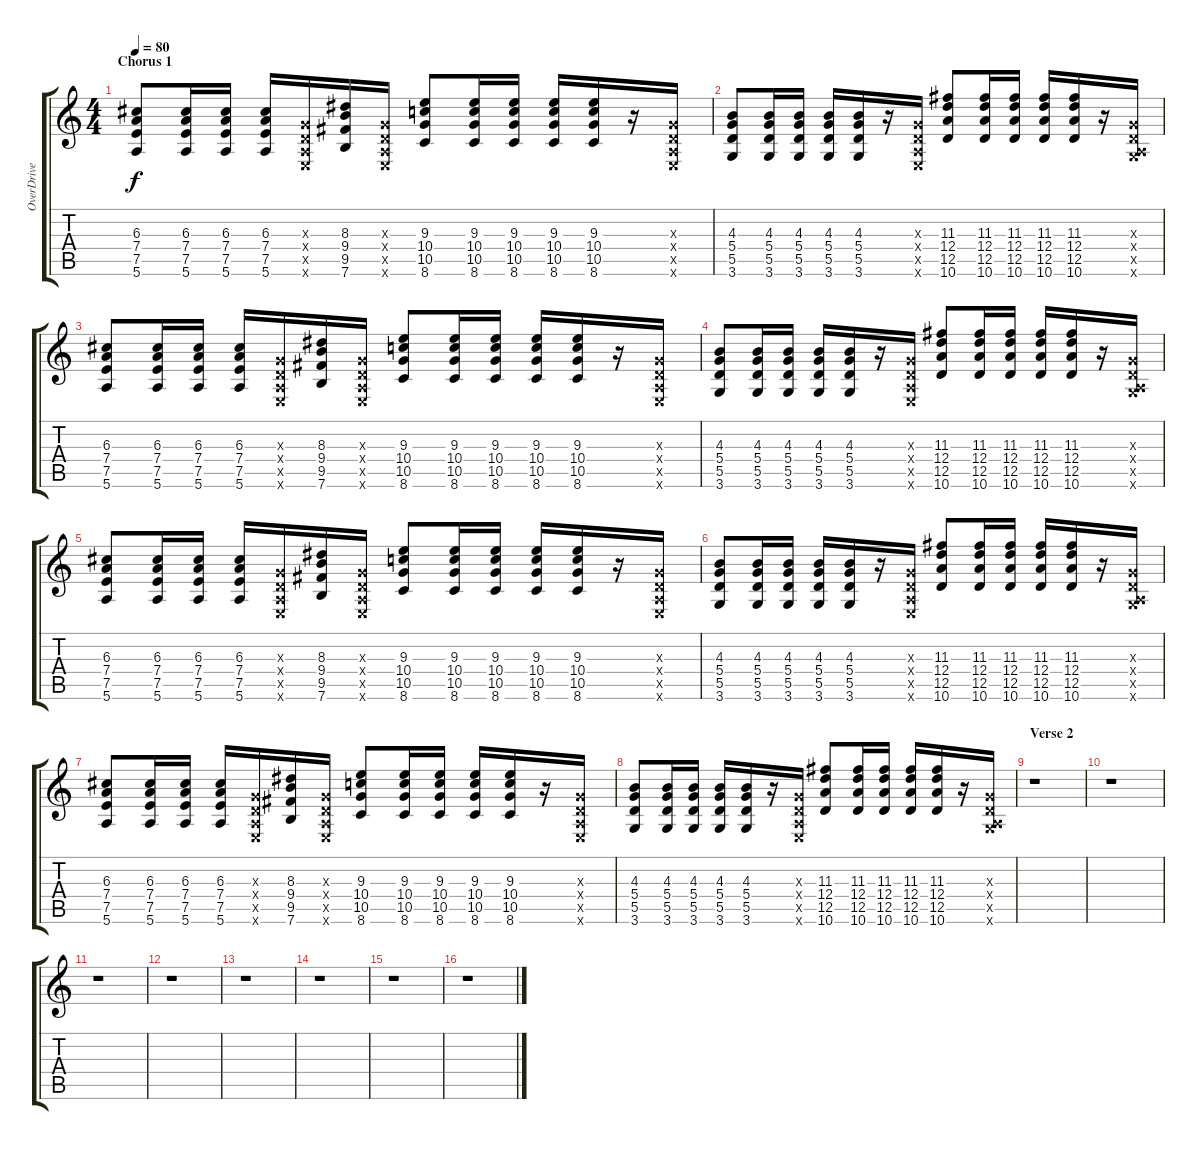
\track ("OverDrive Guitar" "OverDrive ") {instrument overdrivenguitar}
\staff {score tabs}
\tuning (E4 B3 G3 D3 A2 E2) {hide}
\ts (4 4)
\section ("" "Chorus 1")
\tempo 80
\clef g2
\ks c
(6.3 7.4 7.5 5.6).8{dy f} (6.3 7.4 7.5 5.6).16 (6.3 7.4 7.5 5.6).16 (6.3 7.4 7.5 5.6).16 (0.3{x} 0.4{x} 0.5{x} 0.6{x}).16 (8.3 9.4 9.5 7.6).16 (0.3{x} 0.4{x} 0.5{x} 0.6{x}).16 (9.3 10.4 10.5 8.6).8 (9.3 10.4 10.5 8.6).16 (9.3 10.4 10.5 8.6).16 (9.3 10.4 10.5 8.6).16 (9.3 10.4 10.5 8.6).16 r.16 (0.3{x} 0.4{x} 0.5{x} 0.6{x}).16 |
(4.3 5.4 5.5 3.6).8 (4.3 5.4 5.5 3.6).16 (4.3 5.4 5.5 3.6).16 (4.3 5.4 5.5 3.6).16 (4.3 5.4 5.5 3.6).16 r.16 (0.3{x} 0.4{x} 0.5{x} 0.6{x}).16 (11.3 12.4 12.5 10.6).8 (11.3 12.4 12.5 10.6).16 (11.3 12.4 12.5 10.6).16 (11.3 12.4 12.5 10.6).16 (11.3 12.4 12.5 10.6).16 r.16 (0.3{x} 0.4{x} 0.5{x} 3.6{x}).16 |
(6.3 7.4 7.5 5.6).8 (6.3 7.4 7.5 5.6).16 (6.3 7.4 7.5 5.6).16 (6.3 7.4 7.5 5.6).16 (0.3{x} 0.4{x} 0.5{x} 0.6{x}).16 (8.3 9.4 9.5 7.6).16 (0.3{x} 0.4{x} 0.5{x} 0.6{x}).16 (9.3 10.4 10.5 8.6).8 (9.3 10.4 10.5 8.6).16 (9.3 10.4 10.5 8.6).16 (9.3 10.4 10.5 8.6).16 (9.3 10.4 10.5 8.6).16 r.16 (0.3{x} 0.4{x} 0.5{x} 0.6{x}).16 |
(4.3 5.4 5.5 3.6).8 (4.3 5.4 5.5 3.6).16 (4.3 5.4 5.5 3.6).16 (4.3 5.4 5.5 3.6).16 (4.3 5.4 5.5 3.6).16 r.16 (0.3{x} 0.4{x} 0.5{x} 0.6{x}).16 (11.3 12.4 12.5 10.6).8 (11.3 12.4 12.5 10.6).16 (11.3 12.4 12.5 10.6).16 (11.3 12.4 12.5 10.6).16 (11.3 12.4 12.5 10.6).16 r.16 (0.3{x} 0.4{x} 0.5{x} 3.6{x}).16 |
(6.3 7.4 7.5 5.6).8{volume 15 balance 8} (6.3 7.4 7.5 5.6).16 (6.3 7.4 7.5 5.6).16 (6.3 7.4 7.5 5.6).16 (0.3{x} 0.4{x} 0.5{x} 0.6{x}).16 (8.3 9.4 9.5 7.6).16 (0.3{x} 0.4{x} 0.5{x} 0.6{x}).16 (9.3 10.4 10.5 8.6).8 (9.3 10.4 10.5 8.6).16 (9.3 10.4 10.5 8.6).16 (9.3 10.4 10.5 8.6).16 (9.3 10.4 10.5 8.6).16 r.16 (0.3{x} 0.4{x} 0.5{x} 0.6{x}).16 |
(4.3 5.4 5.5 3.6).8 (4.3 5.4 5.5 3.6).16 (4.3 5.4 5.5 3.6).16 (4.3 5.4 5.5 3.6).16 (4.3 5.4 5.5 3.6).16 r.16 (0.3{x} 0.4{x} 0.5{x} 0.6{x}).16 (11.3 12.4 12.5 10.6).8 (11.3 12.4 12.5 10.6).16 (11.3 12.4 12.5 10.6).16 (11.3 12.4 12.5 10.6).16 (11.3 12.4 12.5 10.6).16 r.16 (0.3{x} 0.4{x} 0.5{x} 3.6{x}).16 |
(6.3 7.4 7.5 5.6).8 (6.3 7.4 7.5 5.6).16 (6.3 7.4 7.5 5.6).16 (6.3 7.4 7.5 5.6).16 (0.3{x} 0.4{x} 0.5{x} 0.6{x}).16 (8.3 9.4 9.5 7.6).16 (0.3{x} 0.4{x} 0.5{x} 0.6{x}).16 (9.3 10.4 10.5 8.6).8 (9.3 10.4 10.5 8.6).16 (9.3 10.4 10.5 8.6).16 (9.3 10.4 10.5 8.6).16 (9.3 10.4 10.5 8.6).16 r.16 (0.3{x} 0.4{x} 0.5{x} 0.6{x}).16 |
(4.3 5.4 5.5 3.6).8 (4.3 5.4 5.5 3.6).16 (4.3 5.4 5.5 3.6).16 (4.3 5.4 5.5 3.6).16 (4.3 5.4 5.5 3.6).16 r.16 (0.3{x} 0.4{x} 0.5{x} 0.6{x}).16 (11.3 12.4 12.5 10.6).8 (11.3 12.4 12.5 10.6).16 (11.3 12.4 12.5 10.6).16 (11.3 12.4 12.5 10.6).16 (11.3 12.4 12.5 10.6).16 r.16 (0.3{x} 0.4{x} 0.5{x} 3.6{x}).16 |
\section ("" "Verse 2")
r.1 |
r.1 |
r.1 |
r.1 |
r.1 |
r.1 |
r.1 |
r.1
